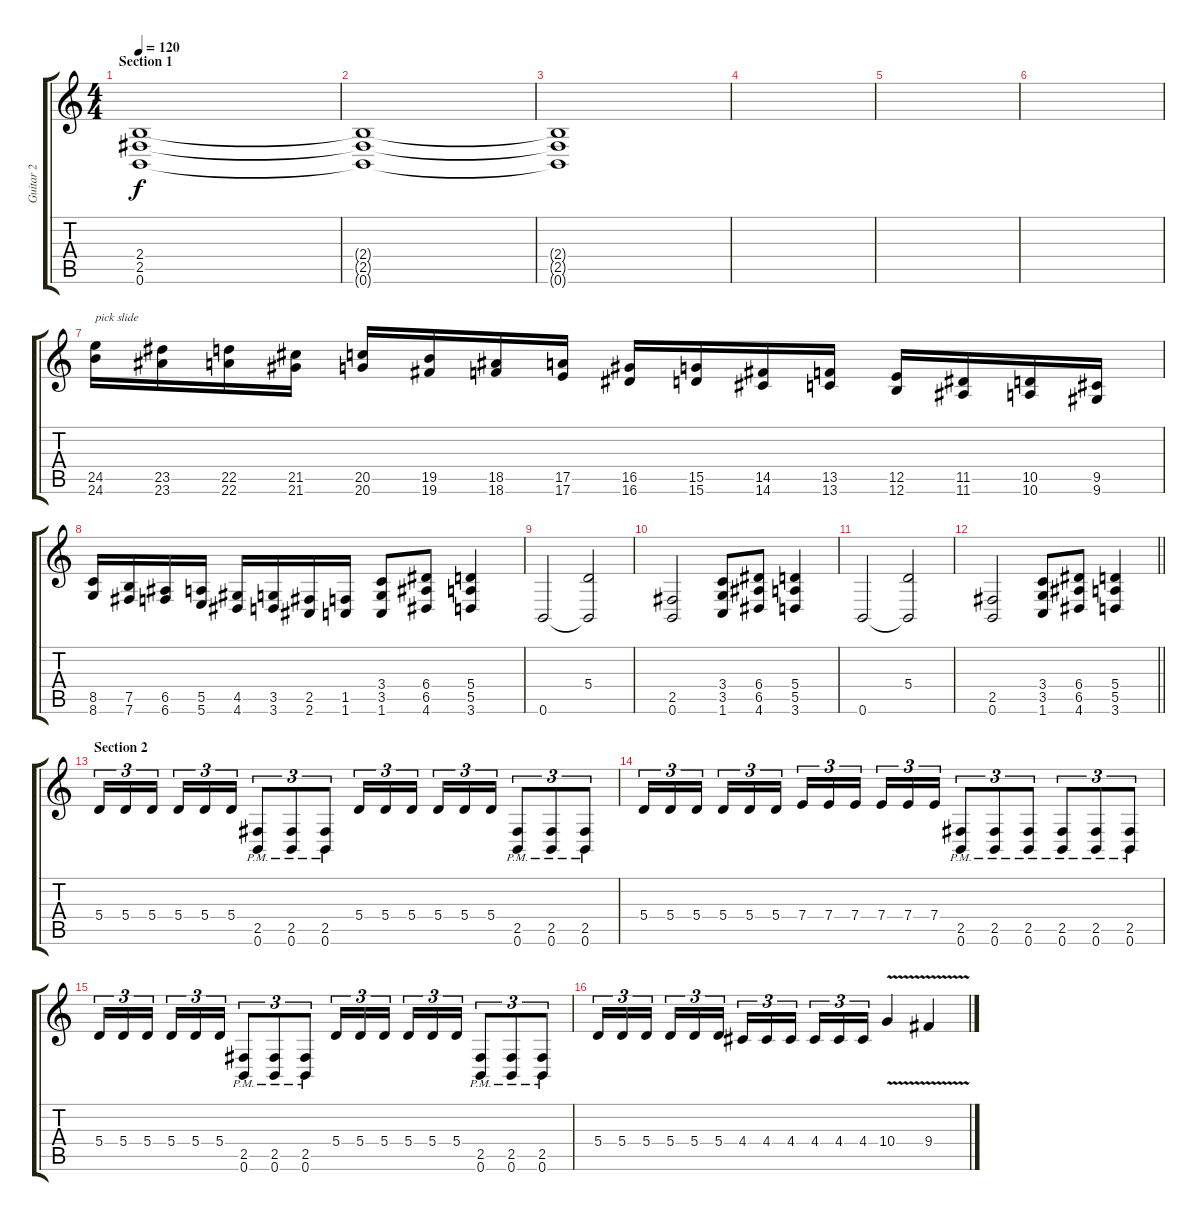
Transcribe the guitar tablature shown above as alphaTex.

\track ("Guitar 2" "Guitar 2") {instrument distortionguitar}
\staff {score tabs}
\tuning (B3 Gb3 D3 A2 E2 B1) {hide}
\ts (4 4)
\section ("" "Section 1")
\tempo 120
\clef g2
\ks c
(2.4 2.5 0.6).1{dy f} |
(2.4{t} 2.5{t} 0.6{t}).1 |
(2.4{t} 2.5{t} 0.6{t}).1 |
|
|
|
(24.5 24.6).16{txt "pick slide"} (23.5 23.6).16 (22.5 22.6).16 (21.5 21.6).16 (20.5 20.6).16 (19.5 19.6).16 (18.5 18.6).16 (17.5 17.6).16 (16.5 16.6).16 (15.5 15.6).16 (14.5 14.6).16 (13.5 13.6).16 (12.5 12.6).16 (11.5 11.6).16 (10.5 10.6).16 (9.5 9.6).16 |
(8.5 8.6).16 (7.5 7.6).16 (6.5 6.6).16 (5.5 5.6).16 (4.5 4.6).16 (3.5 3.6).16 (2.5 2.6).16 (1.5 1.6).16 (3.4 3.5 1.6).8 (6.4 6.5 4.6).8 (5.4 5.5 3.6).4 |
0.6.2 (5.4 0.6{t}).2 |
(2.5 0.6).2 (3.4 3.5 1.6).8 (6.4 6.5 4.6).8 (5.4 5.5 3.6).4 |
0.6.2 (5.4 0.6{t}).2 |
\barLineRight lightlight
(2.5 0.6).2 (3.4 3.5 1.6).8 (6.4 6.5 4.6).8 (5.4 5.5 3.6).4 |
\section ("" "Section 2")
5.4.16{tu (3 2)} 5.4.16{tu (3 2)} 5.4.16{tu (3 2) beam splitsecondary} 5.4.16{tu (3 2)} 5.4.16{tu (3 2)} 5.4.16{tu (3 2)} (2.5{pm} 0.6{pm}).8{tu (3 2)} (2.5{pm} 0.6{pm}).8{tu (3 2)} (2.5{pm} 0.6{pm}).8{tu (3 2)} 5.4.16{tu (3 2)} 5.4.16{tu (3 2)} 5.4.16{tu (3 2) beam splitsecondary} 5.4.16{tu (3 2)} 5.4.16{tu (3 2)} 5.4.16{tu (3 2)} (2.5{pm} 0.6{pm}).8{tu (3 2)} (2.5{pm} 0.6{pm}).8{tu (3 2)} (2.5{pm} 0.6{pm}).8{tu (3 2)} |
5.4.16{tu (3 2)} 5.4.16{tu (3 2)} 5.4.16{tu (3 2) beam splitsecondary} 5.4.16{tu (3 2)} 5.4.16{tu (3 2)} 5.4.16{tu (3 2)} 7.4.16{tu (3 2)} 7.4.16{tu (3 2)} 7.4.16{tu (3 2) beam splitsecondary} 7.4.16{tu (3 2)} 7.4.16{tu (3 2)} 7.4.16{tu (3 2)} (2.5{pm} 0.6{pm}).8{tu (3 2)} (2.5{pm} 0.6{pm}).8{tu (3 2)} (2.5{pm} 0.6{pm}).8{tu (3 2)} (2.5{pm} 0.6{pm}).8{tu (3 2)} (2.5{pm} 0.6{pm}).8{tu (3 2)} (2.5{pm} 0.6{pm}).8{tu (3 2)} |
5.4.16{tu (3 2)} 5.4.16{tu (3 2)} 5.4.16{tu (3 2) beam splitsecondary} 5.4.16{tu (3 2)} 5.4.16{tu (3 2)} 5.4.16{tu (3 2)} (2.5{pm} 0.6{pm}).8{tu (3 2)} (2.5{pm} 0.6{pm}).8{tu (3 2)} (2.5{pm} 0.6{pm}).8{tu (3 2)} 5.4.16{tu (3 2)} 5.4.16{tu (3 2)} 5.4.16{tu (3 2) beam splitsecondary} 5.4.16{tu (3 2)} 5.4.16{tu (3 2)} 5.4.16{tu (3 2)} (2.5{pm} 0.6{pm}).8{tu (3 2)} (2.5{pm} 0.6{pm}).8{tu (3 2)} (2.5{pm} 0.6{pm}).8{tu (3 2)} |
5.4.16{tu (3 2)} 5.4.16{tu (3 2)} 5.4.16{tu (3 2) beam splitsecondary} 5.4.16{tu (3 2)} 5.4.16{tu (3 2)} 5.4.16{tu (3 2)} 4.4.16{tu (3 2)} 4.4.16{tu (3 2)} 4.4.16{tu (3 2) beam splitsecondary} 4.4.16{tu (3 2)} 4.4.16{tu (3 2)} 4.4.16{tu (3 2)} 10.4{v}.4 9.4{v}.4
